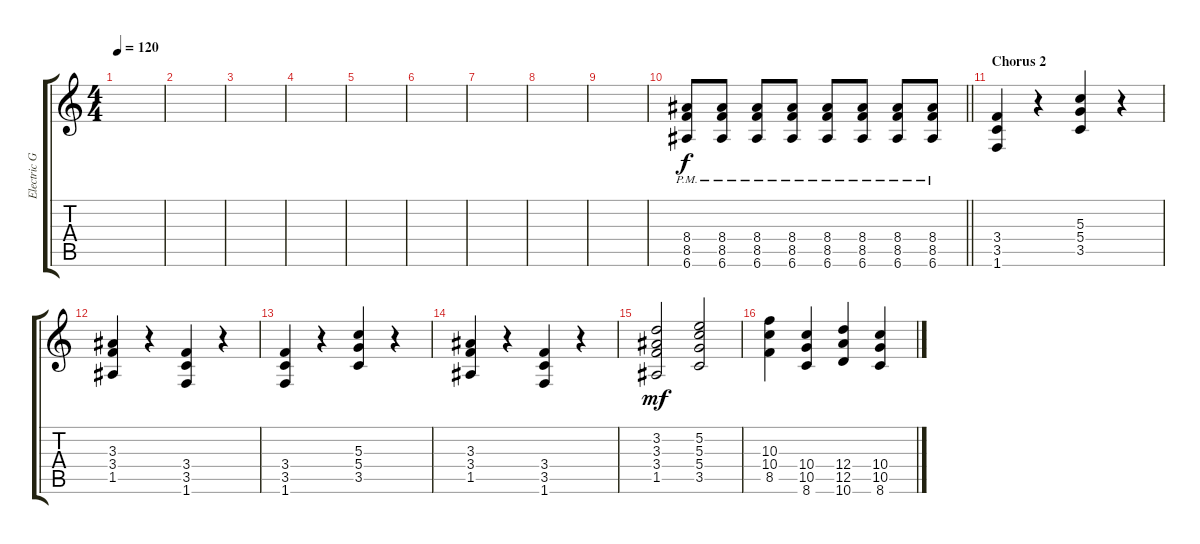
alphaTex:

\track ("Electric Guitar 1" "Electric G") {instrument distortionguitar}
\staff {score tabs}
\tuning (E4 B3 G3 D3 A2 E2) {hide}
\ts (4 4)
\tempo 120
\clef g2
\ks c
|
|
|
|
|
|
|
|
|
\barLineRight lightlight
(8.4{pm} 8.5{pm} 6.6{pm}).8{volume 12} (8.4{pm} 8.5{pm} 6.6{pm}).8 (8.4{pm} 8.5{pm} 6.6{pm}).8 (8.4{pm} 8.5{pm} 6.6{pm}).8 (8.4{pm} 8.5{pm} 6.6{pm}).8 (8.4{pm} 8.5{pm} 6.6{pm}).8 (8.4{pm} 8.5{pm} 6.6{pm}).8 (8.4{pm} 8.5{pm} 6.6{pm}).8 |
\section ("" "Chorus 2")
(3.4 3.5 1.6).4 r.4 (5.3 5.4 3.5).4 r.4 |
(3.3 3.4 1.5).4 r.4 (3.4 3.5 1.6).4 r.4 |
(3.4 3.5 1.6).4 r.4 (5.3 5.4 3.5).4 r.4 |
(3.3 3.4 1.5).4 r.4 (3.4 3.5 1.6).4 r.4 |
(3.2 3.3 3.4 1.5).2{dy mf} (5.2 5.3 5.4 3.5).2 |
(10.3 10.4 8.5).4 (10.4 10.5 8.6).4 (12.4 12.5 10.6).4 (10.4 10.5 8.6).4
